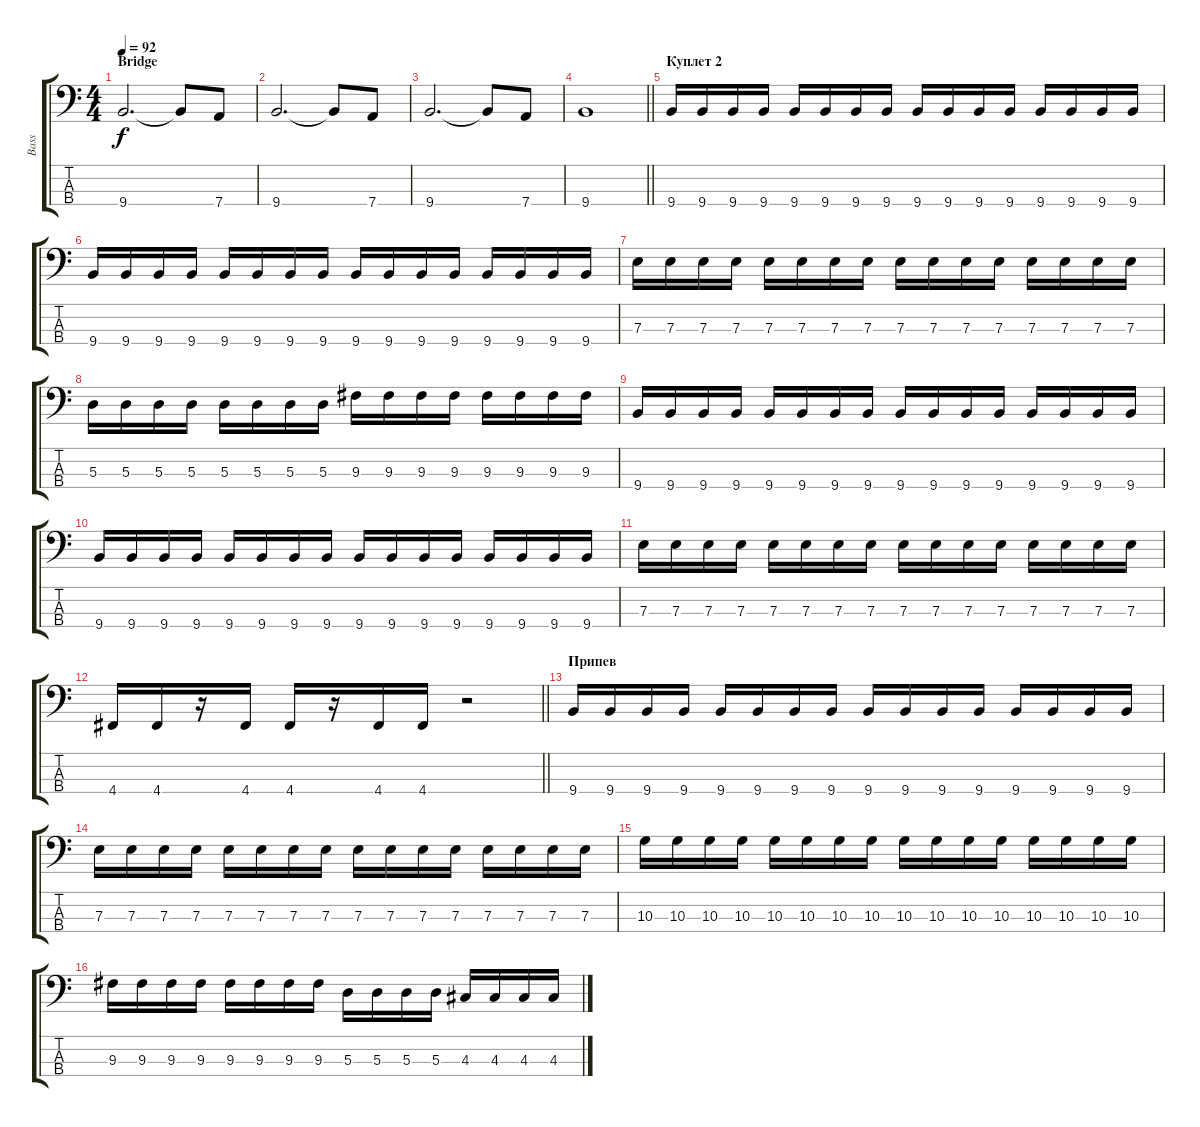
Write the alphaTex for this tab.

\track ("Bass" "Bass") {instrument electricbassfinger}
\staff {score tabs}
\tuning (G2 D2 A1 D1) {hide}
\ts (4 4)
\section ("" "Bridge")
\tempo 92
\clef f4
\ks c
9.4.2{d dy f} 9.4{t}.8 7.4.8 |
9.4.2{d} 9.4{t}.8 7.4.8 |
9.4.2{d} 9.4{t}.8 7.4.8 |
\barLineRight lightlight
9.4.1 |
\section ("" "Куплет 2")
9.4.16 9.4.16 9.4.16 9.4.16 9.4.16 9.4.16 9.4.16 9.4.16 9.4.16 9.4.16 9.4.16 9.4.16 9.4.16 9.4.16 9.4.16 9.4.16 |
9.4.16 9.4.16 9.4.16 9.4.16 9.4.16 9.4.16 9.4.16 9.4.16 9.4.16 9.4.16 9.4.16 9.4.16 9.4.16 9.4.16 9.4.16 9.4.16 |
7.3.16 7.3.16 7.3.16 7.3.16 7.3.16 7.3.16 7.3.16 7.3.16 7.3.16 7.3.16 7.3.16 7.3.16 7.3.16 7.3.16 7.3.16 7.3.16 |
5.3.16 5.3.16 5.3.16 5.3.16 5.3.16 5.3.16 5.3.16 5.3.16 9.3.16 9.3.16 9.3.16 9.3.16 9.3.16 9.3.16 9.3.16 9.3.16 |
9.4.16 9.4.16 9.4.16 9.4.16 9.4.16 9.4.16 9.4.16 9.4.16 9.4.16 9.4.16 9.4.16 9.4.16 9.4.16 9.4.16 9.4.16 9.4.16 |
9.4.16 9.4.16 9.4.16 9.4.16 9.4.16 9.4.16 9.4.16 9.4.16 9.4.16 9.4.16 9.4.16 9.4.16 9.4.16 9.4.16 9.4.16 9.4.16 |
7.3.16 7.3.16 7.3.16 7.3.16 7.3.16 7.3.16 7.3.16 7.3.16 7.3.16 7.3.16 7.3.16 7.3.16 7.3.16 7.3.16 7.3.16 7.3.16 |
\barLineRight lightlight
4.4.16 4.4.16 r.16 4.4.16 4.4.16 r.16 4.4.16 4.4.16 r.2 |
\section ("" "Припев")
9.4.16 9.4.16 9.4.16 9.4.16 9.4.16 9.4.16 9.4.16 9.4.16 9.4.16 9.4.16 9.4.16 9.4.16 9.4.16 9.4.16 9.4.16 9.4.16 |
7.3.16 7.3.16 7.3.16 7.3.16 7.3.16 7.3.16 7.3.16 7.3.16 7.3.16 7.3.16 7.3.16 7.3.16 7.3.16 7.3.16 7.3.16 7.3.16 |
10.3.16 10.3.16 10.3.16 10.3.16 10.3.16 10.3.16 10.3.16 10.3.16 10.3.16 10.3.16 10.3.16 10.3.16 10.3.16 10.3.16 10.3.16 10.3.16 |
9.3.16 9.3.16 9.3.16 9.3.16 9.3.16 9.3.16 9.3.16 9.3.16 5.3.16 5.3.16 5.3.16 5.3.16 4.3.16 4.3.16 4.3.16 4.3.16
